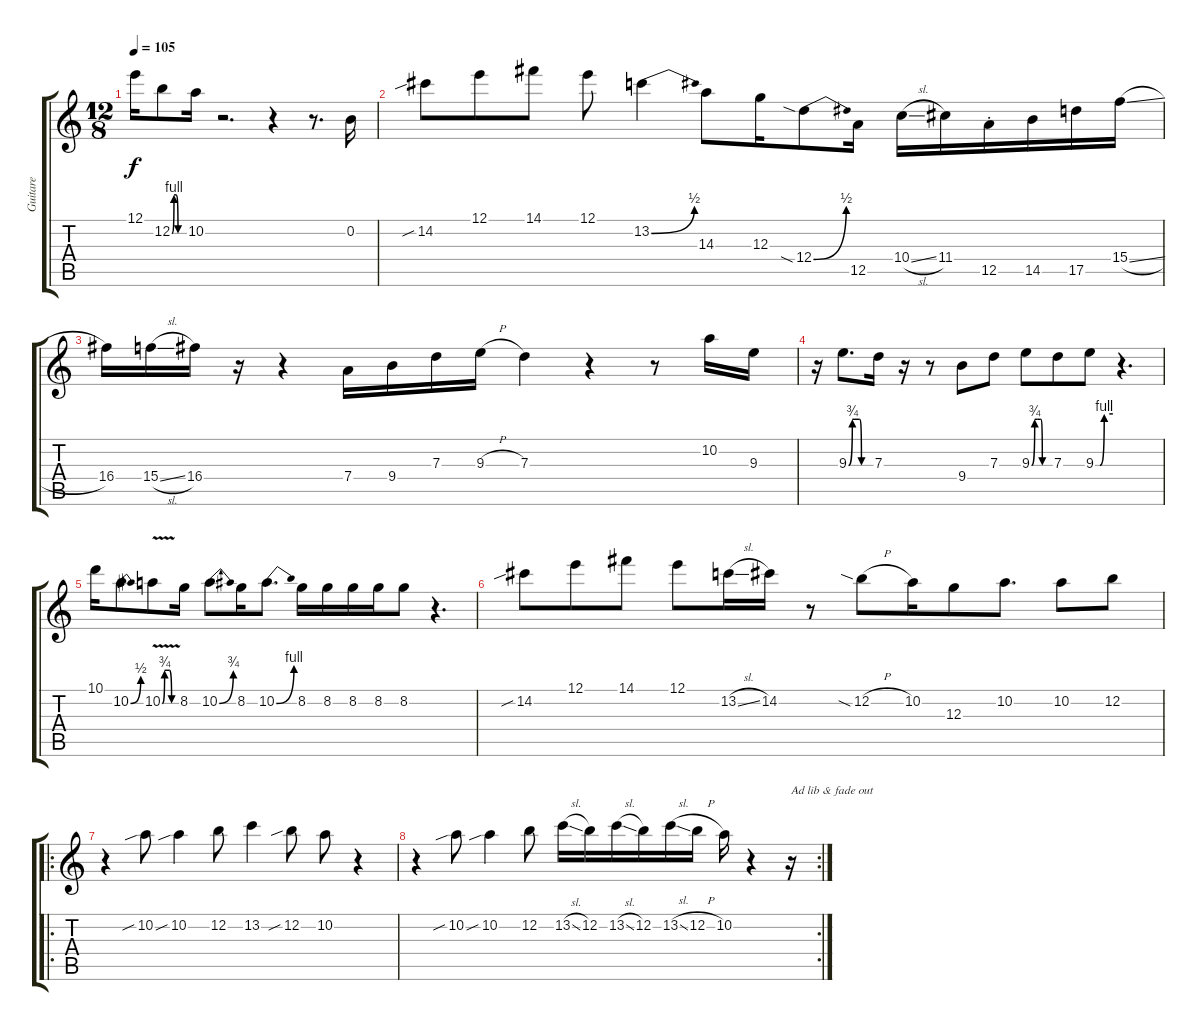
\track ("Guitare" "Guitare") {instrument electricguitarclean}
\staff {score tabs}
\tuning (E4 B3 G3 D3 A2 E2) {hide}
\ts (12 8)
\tempo 105
\clef g2
\ks c
12.1.16{dy f} 12.2{be (custom 0 0 10 4 20 4 30 0 60 0)}.8 10.2.16 r.2{d} r.4 r.8{d} 0.2.16 |
14.2{sib}.8 12.1.8 14.1.8 12.1.8 13.2{be (bend 0 0 60 2)}.4 14.3.8 12.3.16 12.4{be (bend 0 0 60 2) sia}.8 12.5.16 10.4{sl}.16 11.4.16 12.5{st}.16 14.5.16 17.5.16 15.4{sl}.16 |
16.4.16 15.4{sl}.16 16.4.16 r.16 r.4 7.4.16 9.4.16 7.3.16 9.3{h}.16 7.3.4 r.4 r.8 10.2.16 9.3.16 |
r.16 9.3{be (custom 0 0 10 3 20 3 30 3 35 0 60 0)}.8{d} 7.3.16 r.16 r.8 9.4.8 7.3.8 9.3{be (custom 0 0 10 3 20 3 30 3 35 0 60 0)}.8 7.3.8 9.3{be (custom 0 0 15 0 30 4 60 4)}.8 r.4{d} |
10.1.16 10.2{be (bend 0 0 60 2)}.8 10.2{be (custom 0 0 10 3 20 3 30 3 40 0 60 0) v}.8 8.2.16 10.2{be (bend 0 0 60 3)}.8 8.2.16 10.2{be (bend 0 0 60 4)}.8{d} 8.2.16 8.2.16 8.2.16 8.2.16 8.2.8 r.4{d} |
14.2{sib}.8 12.1.8 14.1.8 12.1.8 13.2{sl}.16 14.2.16 r.8 12.2{sia h}.8 10.2.16 12.3.8 10.2.8{d} 10.2.8 12.2.8 |
\ro
r.4 10.2{sib}.8 10.2{sib}.4 12.2.8 13.2.4 12.2{sib}.8 10.2.8 r.4 |
\rc 2
r.4 10.2{sib}.8 10.2{sib}.4 12.2.8 13.2{sl}.16 12.2.16 13.2{sl}.16 12.2.16 13.2{sl}.16 12.2{h}.16 10.2.16 r.4 r.16{txt "Ad lib & fade out"}
